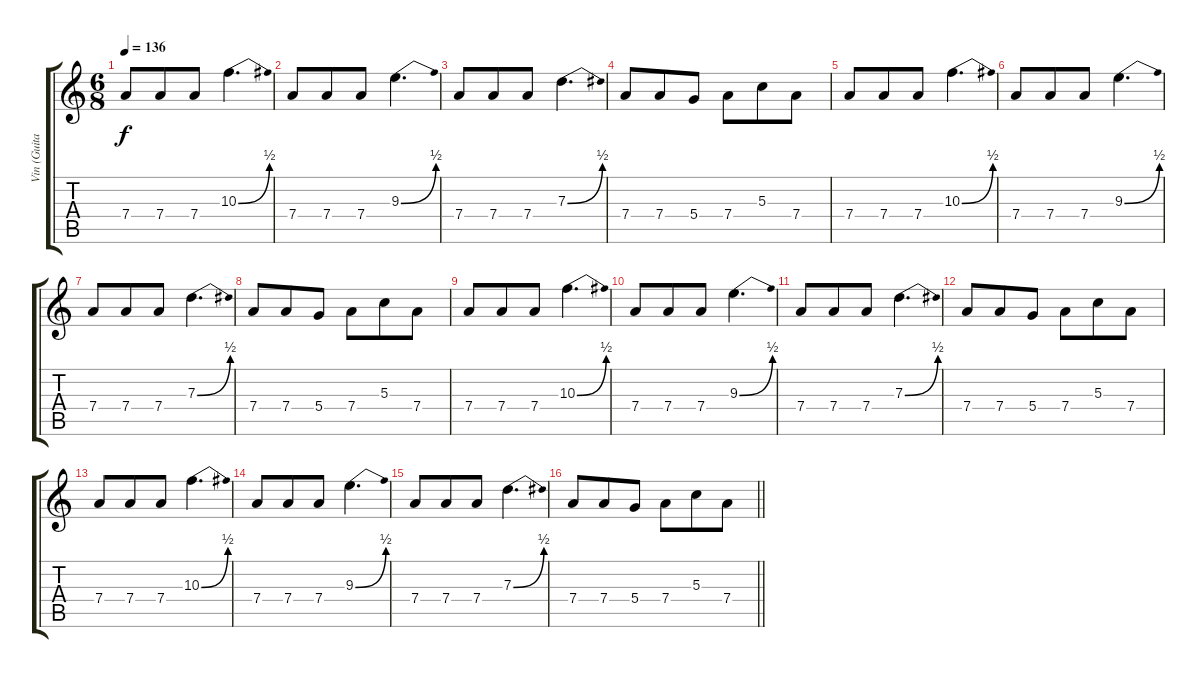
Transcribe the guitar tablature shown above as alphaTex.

\track ("Vin (Guitar)" "Vin (Guita") {instrument electricguitarclean}
\staff {score tabs}
\tuning (E4 B3 G3 D3 A2 E2) {hide}
\ts (6 8)
\tempo 136
\clef g2
\ks c
7.4.8{dy f} 7.4.8 7.4.8 10.3{be (bend 0 0 60 2)}.4{d} |
7.4.8 7.4.8 7.4.8 9.3{be (bend 0 0 60 2)}.4{d} |
7.4.8 7.4.8 7.4.8 7.3{be (bend 0 0 60 2)}.4{d} |
7.4.8 7.4.8 5.4.8 7.4.8 5.3.8 7.4.8 |
7.4.8 7.4.8 7.4.8 10.3{be (bend 0 0 60 2)}.4{d} |
7.4.8 7.4.8 7.4.8 9.3{be (bend 0 0 60 2)}.4{d} |
7.4.8 7.4.8 7.4.8 7.3{be (bend 0 0 60 2)}.4{d} |
7.4.8 7.4.8 5.4.8 7.4.8 5.3.8 7.4.8 |
7.4.8 7.4.8 7.4.8 10.3{be (bend 0 0 60 2)}.4{d} |
7.4.8 7.4.8 7.4.8 9.3{be (bend 0 0 60 2)}.4{d} |
7.4.8 7.4.8 7.4.8 7.3{be (bend 0 0 60 2)}.4{d} |
7.4.8 7.4.8 5.4.8 7.4.8 5.3.8 7.4.8 |
7.4.8 7.4.8 7.4.8 10.3{be (bend 0 0 60 2)}.4{d} |
7.4.8 7.4.8 7.4.8 9.3{be (bend 0 0 60 2)}.4{d} |
7.4.8 7.4.8 7.4.8 7.3{be (bend 0 0 60 2)}.4{d} |
\barLineRight lightlight
7.4.8 7.4.8 5.4.8 7.4.8 5.3.8 7.4.8
